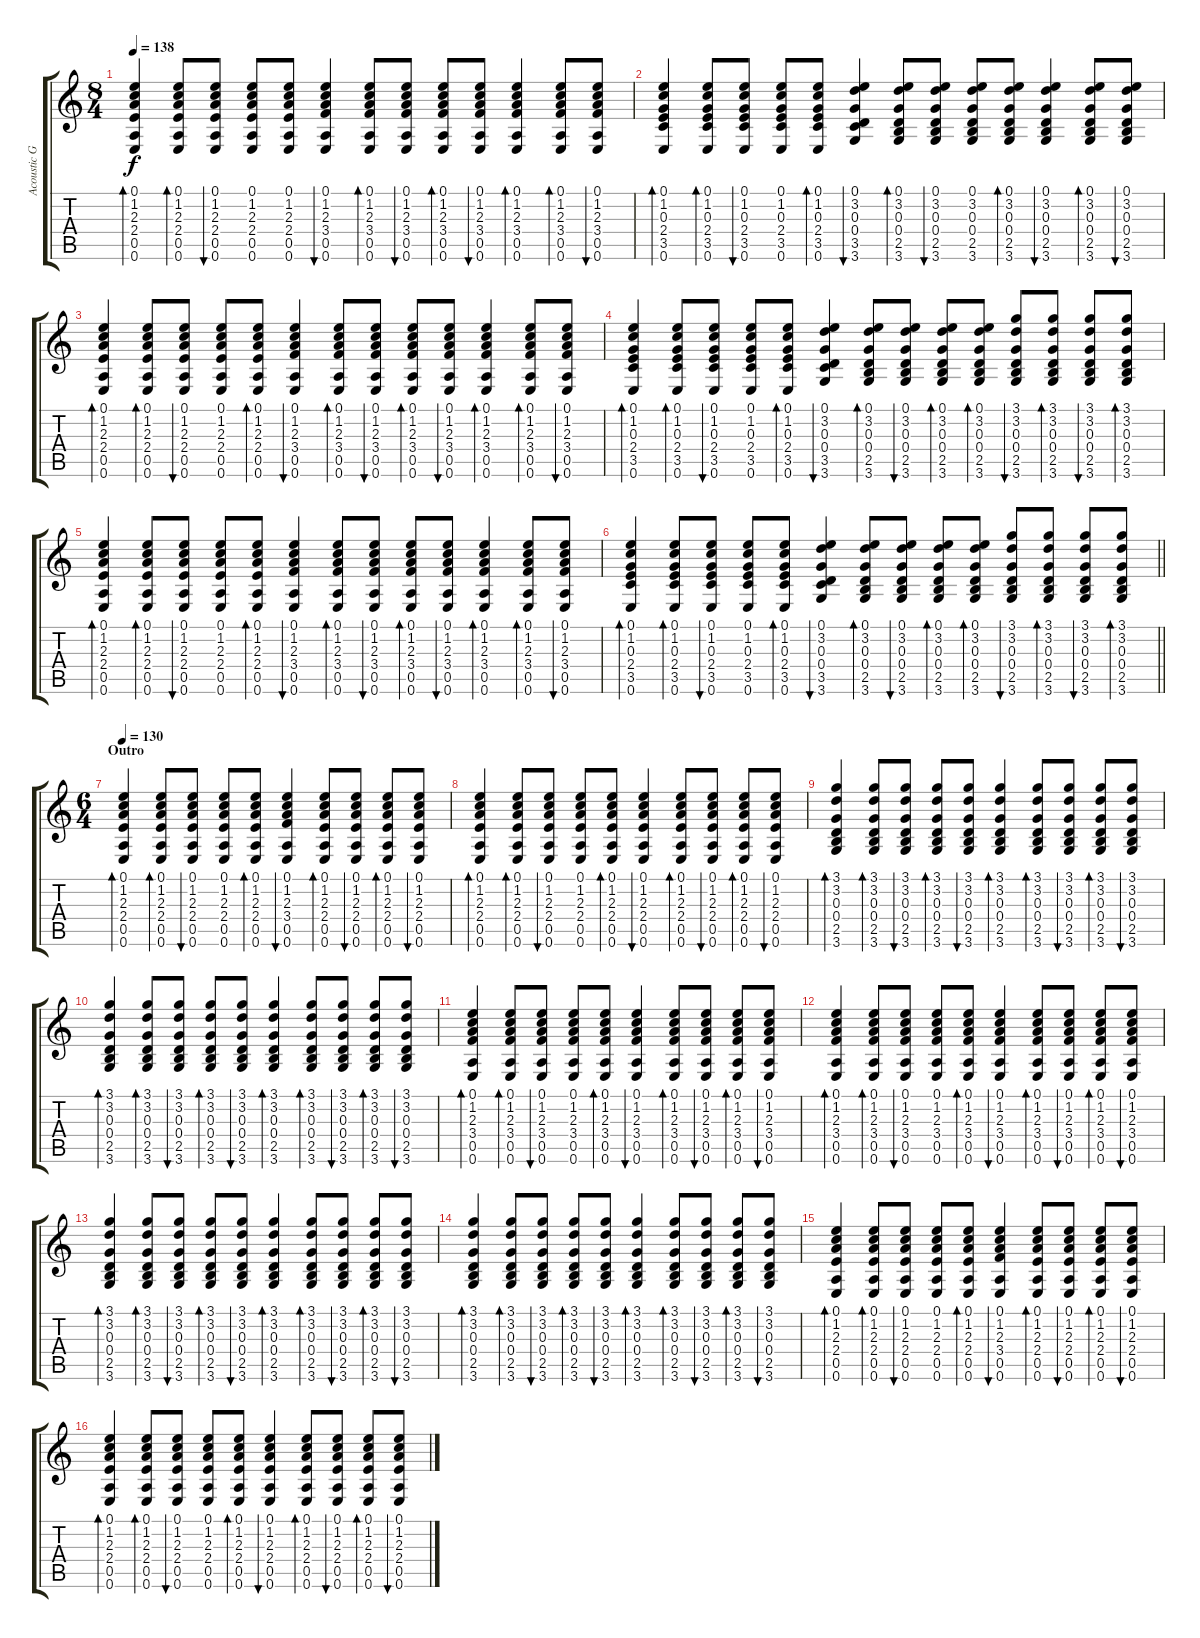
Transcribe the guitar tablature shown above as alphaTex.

\track ("Acoustic Guitar" "Acoustic G") {instrument acousticguitarsteel}
\staff {score tabs}
\tuning (E4 B3 G3 D3 A2 E2) {hide}
\ts (8 4)
\tempo 138
\clef g2
\ks c
(0.1 1.2 2.3 2.4 0.5 0.6).4{bd 60 dy f} (0.1 1.2 2.3 2.4 0.5 0.6).8{bd 60} (0.1 1.2 2.3 2.4 0.5 0.6).8{bu 60} (0.1 1.2 2.3 2.4 0.5 0.6).8 (0.1 1.2 2.3 2.4 0.5 0.6).8 (0.1 1.2 2.3 3.4 0.5 0.6).4{bu 60} (0.1 1.2 2.3 3.4 0.5 0.6).8{bd 60} (0.1 1.2 2.3 3.4 0.5 0.6).8{bu 60} (0.1 1.2 2.3 3.4 0.5 0.6).8{bd 60} (0.1 1.2 2.3 3.4 0.5 0.6).8{bu 60} (0.1 1.2 2.3 3.4 0.5 0.6).4{bd 60} (0.1 1.2 2.3 3.4 0.5 0.6).8{bd 60} (0.1 1.2 2.3 3.4 0.5 0.6).8{bu 60} |
(0.1 1.2 0.3 2.4 3.5 0.6).4{bd 60} (0.1 1.2 0.3 2.4 3.5 0.6).8{bd 60} (0.1 1.2 0.3 2.4 3.5 0.6).8{bu 60} (0.1 1.2 0.3 2.4 3.5 0.6).8 (0.1 1.2 0.3 2.4 3.5 0.6).8{bd 60} (0.1 3.2 0.3 0.4 3.5 3.6).4{bu 60} (0.1 3.2 0.3 0.4 2.5 3.6).8{bd 60} (0.1 3.2 0.3 0.4 2.5 3.6).8{bu 60} (0.1 3.2 0.3 0.4 2.5 3.6).8 (0.1 3.2 0.3 0.4 2.5 3.6).8{bd 60} (0.1 3.2 0.3 0.4 2.5 3.6).4{bu 60} (0.1 3.2 0.3 0.4 2.5 3.6).8{bd 60} (0.1 3.2 0.3 0.4 2.5 3.6).8{bu 60} |
(0.1 1.2 2.3 2.4 0.5 0.6).4{bd 60} (0.1 1.2 2.3 2.4 0.5 0.6).8{bd 60} (0.1 1.2 2.3 2.4 0.5 0.6).8{bu 60} (0.1 1.2 2.3 2.4 0.5 0.6).8 (0.1 1.2 2.3 2.4 0.5 0.6).8{bd 60} (0.1 1.2 2.3 3.4 0.5 0.6).4{bu 60} (0.1 1.2 2.3 3.4 0.5 0.6).8{bd 60} (0.1 1.2 2.3 3.4 0.5 0.6).8{bu 60} (0.1 1.2 2.3 3.4 0.5 0.6).8{bd 60} (0.1 1.2 2.3 3.4 0.5 0.6).8{bu 60} (0.1 1.2 2.3 3.4 0.5 0.6).4{bd 60} (0.1 1.2 2.3 3.4 0.5 0.6).8{bd 60} (0.1 1.2 2.3 3.4 0.5 0.6).8{bu 60} |
(0.1 1.2 0.3 2.4 3.5 0.6).4{bd 60} (0.1 1.2 0.3 2.4 3.5 0.6).8{bd 60} (0.1 1.2 0.3 2.4 3.5 0.6).8{bu 60} (0.1 1.2 0.3 2.4 3.5 0.6).8 (0.1 1.2 0.3 2.4 3.5 0.6).8{bd 60} (0.1 3.2 0.3 0.4 3.5 3.6).4{bu 60} (0.1 3.2 0.3 0.4 2.5 3.6).8{bd 60} (0.1 3.2 0.3 0.4 2.5 3.6).8{bu 60} (0.1 3.2 0.3 0.4 2.5 3.6).8{bd 60} (0.1 3.2 0.3 0.4 2.5 3.6).8{bd 60} (3.1 3.2 0.3 0.4 2.5 3.6).8{bu 60} (3.1 3.2 0.3 0.4 2.5 3.6).8{bd 60} (3.1 3.2 0.3 0.4 2.5 3.6).8{bu 60} (3.1 3.2 0.3 0.4 2.5 3.6).8{bd 60} |
(0.1 1.2 2.3 2.4 0.5 0.6).4{bd 60} (0.1 1.2 2.3 2.4 0.5 0.6).8{bd 60} (0.1 1.2 2.3 2.4 0.5 0.6).8{bu 60} (0.1 1.2 2.3 2.4 0.5 0.6).8 (0.1 1.2 2.3 2.4 0.5 0.6).8{bd 60} (0.1 1.2 2.3 3.4 0.5 0.6).4{bu 60} (0.1 1.2 2.3 3.4 0.5 0.6).8{bd 60} (0.1 1.2 2.3 3.4 0.5 0.6).8{bu 60} (0.1 1.2 2.3 3.4 0.5 0.6).8{bd 60} (0.1 1.2 2.3 3.4 0.5 0.6).8{bu 60} (0.1 1.2 2.3 3.4 0.5 0.6).4{bd 60} (0.1 1.2 2.3 3.4 0.5 0.6).8{bd 60} (0.1 1.2 2.3 3.4 0.5 0.6).8{bu 60} |
\barLineRight lightlight
(0.1 1.2 0.3 2.4 3.5 0.6).4{bd 60} (0.1 1.2 0.3 2.4 3.5 0.6).8{bd 60} (0.1 1.2 0.3 2.4 3.5 0.6).8{bu 60} (0.1 1.2 0.3 2.4 3.5 0.6).8 (0.1 1.2 0.3 2.4 3.5 0.6).8{bd 60} (0.1 3.2 0.3 0.4 3.5 3.6).4{bu 60} (0.1 3.2 0.3 0.4 2.5 3.6).8{bd 60} (0.1 3.2 0.3 0.4 2.5 3.6).8{bu 60} (0.1 3.2 0.3 0.4 2.5 3.6).8{bd 60} (0.1 3.2 0.3 0.4 2.5 3.6).8{bd 60} (3.1 3.2 0.3 0.4 2.5 3.6).8{bu 60} (3.1 3.2 0.3 0.4 2.5 3.6).8{bd 60} (3.1 3.2 0.3 0.4 2.5 3.6).8{bu 60} (3.1 3.2 0.3 0.4 2.5 3.6).8{bd 60} |
\ts (6 4)
\section ("" "Outro")
\tempo 130
(0.1 1.2 2.3 2.4 0.5 0.6).4{bd 60} (0.1 1.2 2.3 2.4 0.5 0.6).8{bd 60} (0.1 1.2 2.3 2.4 0.5 0.6).8{bu 60} (0.1 1.2 2.3 2.4 0.5 0.6).8 (0.1 1.2 2.3 2.4 0.5 0.6).8{bd 60} (0.1 1.2 2.3 3.4 0.5 0.6).4{bu 60} (0.1 1.2 2.3 2.4 0.5 0.6).8{bd 60} (0.1 1.2 2.3 2.4 0.5 0.6).8{bu 60} (0.1 1.2 2.3 2.4 0.5 0.6).8{bd 60} (0.1 1.2 2.3 2.4 0.5 0.6).8{bu 60} |
(0.1 1.2 2.3 2.4 0.5 0.6).4{bd 60} (0.1 1.2 2.3 2.4 0.5 0.6).8{bd 60} (0.1 1.2 2.3 2.4 0.5 0.6).8{bu 60} (0.1 1.2 2.3 2.4 0.5 0.6).8 (0.1 1.2 2.3 2.4 0.5 0.6).8{bd 60} (0.1 1.2 2.3 2.4 0.5 0.6).4{bu 60} (0.1 1.2 2.3 2.4 0.5 0.6).8{bd 60} (0.1 1.2 2.3 2.4 0.5 0.6).8{bu 60} (0.1 1.2 2.3 2.4 0.5 0.6).8{bd 60} (0.1 1.2 2.3 2.4 0.5 0.6).8{bu 60} |
(3.1 3.2 0.3 0.4 2.5 3.6).4{bd 60} (3.1 3.2 0.3 0.4 2.5 3.6).8{bd 60} (3.1 3.2 0.3 0.4 2.5 3.6).8{bu 60} (3.1 3.2 0.3 0.4 2.5 3.6).8{bd 60} (3.1 3.2 0.3 0.4 2.5 3.6).8{bu 60} (3.1 3.2 0.3 0.4 2.5 3.6).4{bd 60} (3.1 3.2 0.3 0.4 2.5 3.6).8{bd 60} (3.1 3.2 0.3 0.4 2.5 3.6).8{bu 60} (3.1 3.2 0.3 0.4 2.5 3.6).8{bd 60} (3.1 3.2 0.3 0.4 2.5 3.6).8{bu 60} |
(3.1 3.2 0.3 0.4 2.5 3.6).4{bd 60} (3.1 3.2 0.3 0.4 2.5 3.6).8{bd 60} (3.1 3.2 0.3 0.4 2.5 3.6).8{bu 60} (3.1 3.2 0.3 0.4 2.5 3.6).8{bd 60} (3.1 3.2 0.3 0.4 2.5 3.6).8{bu 60} (3.1 3.2 0.3 0.4 2.5 3.6).4{bd 60} (3.1 3.2 0.3 0.4 2.5 3.6).8{bd 60} (3.1 3.2 0.3 0.4 2.5 3.6).8{bu 60} (3.1 3.2 0.3 0.4 2.5 3.6).8{bd 60} (3.1 3.2 0.3 0.4 2.5 3.6).8{bu 60} |
(0.1 1.2 2.3 3.4 0.5 0.6).4{bd 60} (0.1 1.2 2.3 3.4 0.5 0.6).8{bd 60} (0.1 1.2 2.3 3.4 0.5 0.6).8{bu 60} (0.1 1.2 2.3 3.4 0.5 0.6).8 (0.1 1.2 2.3 3.4 0.5 0.6).8{bd 60} (0.1 1.2 2.3 3.4 0.5 0.6).4{bu 60} (0.1 1.2 2.3 3.4 0.5 0.6).8{bd 60} (0.1 1.2 2.3 3.4 0.5 0.6).8{bu 60} (0.1 1.2 2.3 3.4 0.5 0.6).8{bd 60} (0.1 1.2 2.3 3.4 0.5 0.6).8{bu 60} |
(0.1 1.2 2.3 3.4 0.5 0.6).4{bd 60} (0.1 1.2 2.3 3.4 0.5 0.6).8{bd 60} (0.1 1.2 2.3 3.4 0.5 0.6).8{bu 60} (0.1 1.2 2.3 3.4 0.5 0.6).8 (0.1 1.2 2.3 3.4 0.5 0.6).8{bd 60} (0.1 1.2 2.3 3.4 0.5 0.6).4{bu 60} (0.1 1.2 2.3 3.4 0.5 0.6).8{bd 60} (0.1 1.2 2.3 3.4 0.5 0.6).8{bu 60} (0.1 1.2 2.3 3.4 0.5 0.6).8{bd 60} (0.1 1.2 2.3 3.4 0.5 0.6).8{bu 60} |
(3.1 3.2 0.3 0.4 2.5 3.6).4{bd 60} (3.1 3.2 0.3 0.4 2.5 3.6).8{bd 60} (3.1 3.2 0.3 0.4 2.5 3.6).8{bu 60} (3.1 3.2 0.3 0.4 2.5 3.6).8{bd 60} (3.1 3.2 0.3 0.4 2.5 3.6).8{bu 60} (3.1 3.2 0.3 0.4 2.5 3.6).4{bd 60} (3.1 3.2 0.3 0.4 2.5 3.6).8{bd 60} (3.1 3.2 0.3 0.4 2.5 3.6).8{bu 60} (3.1 3.2 0.3 0.4 2.5 3.6).8{bd 60} (3.1 3.2 0.3 0.4 2.5 3.6).8{bu 60} |
(3.1 3.2 0.3 0.4 2.5 3.6).4{bd 60} (3.1 3.2 0.3 0.4 2.5 3.6).8{bd 60} (3.1 3.2 0.3 0.4 2.5 3.6).8{bu 60} (3.1 3.2 0.3 0.4 2.5 3.6).8{bd 60} (3.1 3.2 0.3 0.4 2.5 3.6).8{bu 60} (3.1 3.2 0.3 0.4 2.5 3.6).4{bd 60} (3.1 3.2 0.3 0.4 2.5 3.6).8{bd 60} (3.1 3.2 0.3 0.4 2.5 3.6).8{bu 60} (3.1 3.2 0.3 0.4 2.5 3.6).8{bd 60} (3.1 3.2 0.3 0.4 2.5 3.6).8{bu 60} |
(0.1 1.2 2.3 2.4 0.5 0.6).4{bd 60} (0.1 1.2 2.3 2.4 0.5 0.6).8{bd 60} (0.1 1.2 2.3 2.4 0.5 0.6).8{bu 60} (0.1 1.2 2.3 2.4 0.5 0.6).8 (0.1 1.2 2.3 2.4 0.5 0.6).8{bd 60} (0.1 1.2 2.3 3.4 0.5 0.6).4{bu 60} (0.1 1.2 2.3 2.4 0.5 0.6).8{bd 60} (0.1 1.2 2.3 2.4 0.5 0.6).8{bu 60} (0.1 1.2 2.3 2.4 0.5 0.6).8{bd 60} (0.1 1.2 2.3 2.4 0.5 0.6).8{bu 60} |
(0.1 1.2 2.3 2.4 0.5 0.6).4{bd 60} (0.1 1.2 2.3 2.4 0.5 0.6).8{bd 60} (0.1 1.2 2.3 2.4 0.5 0.6).8{bu 60} (0.1 1.2 2.3 2.4 0.5 0.6).8 (0.1 1.2 2.3 2.4 0.5 0.6).8{bd 60} (0.1 1.2 2.3 2.4 0.5 0.6).4{bu 60} (0.1 1.2 2.3 2.4 0.5 0.6).8{bd 60} (0.1 1.2 2.3 2.4 0.5 0.6).8{bu 60} (0.1 1.2 2.3 2.4 0.5 0.6).8{bd 60} (0.1 1.2 2.3 2.4 0.5 0.6).8{bu 60}
